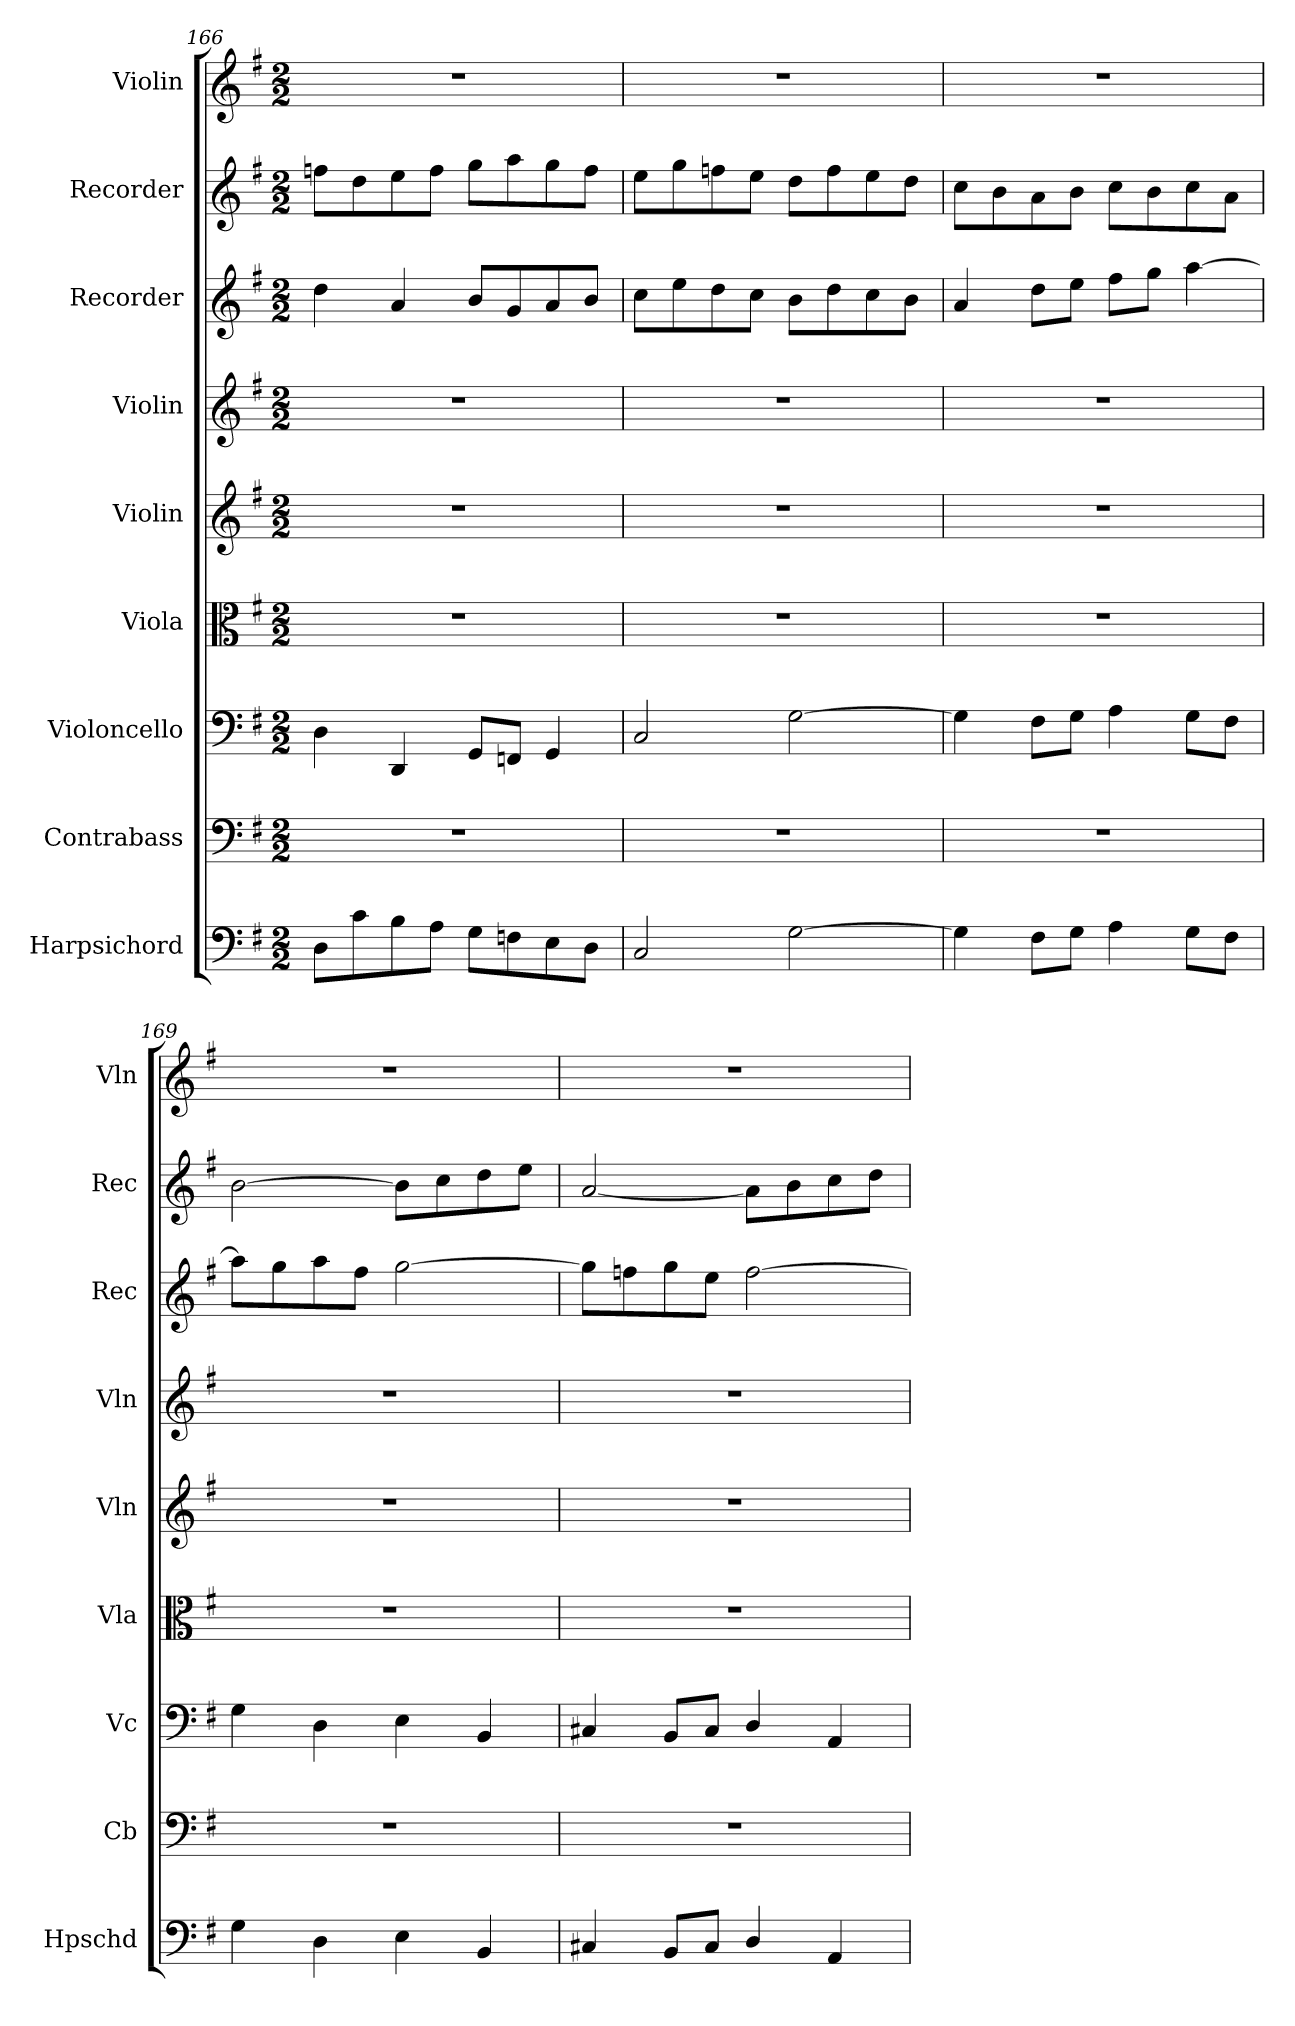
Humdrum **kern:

**kern	**kern	**kern	**kern	**kern	**kern	**kern	**kern	**kern
*part9	*part8	*part7	*part6	*part5	*part4	*part3	*part2	*part1
*staff9	*staff8	*staff7	*staff6	*staff5	*staff4	*staff3	*staff2	*staff1
*I"Harpsichord	*I"Contrabass	*I"Violoncello	*I"Viola	*I"Violin	*I"Violin	*I"Recorder	*I"Recorder	*I"Violin
*I'Hpschd	*I'Cb	*I'Vc	*I'Vla	*I'Vln	*I'Vln	*I'Rec	*I'Rec	*I'Vln
*clefF4	*clefF4	*clefF4	*clefC3	*clefG2	*clefG2	*clefG2	*clefG2	*clefG2
*	*ITrd7c12	*	*	*	*	*	*	*
*k[f#]	*k[f#]	*k[f#]	*k[f#]	*k[f#]	*k[f#]	*k[f#]	*k[f#]	*k[f#]
*G:	*G:	*G:	*G:	*G:	*G:	*G:	*G:	*G:
*M2/2	*M2/2	*M2/2	*M2/2	*M2/2	*M2/2	*M2/2	*M2/2	*M2/2
=166	=166	=166	=166	=166	=166	=166	=166	=166
8D\L	1r	4D\	1r	1r	1r	4dd\	8ffn\L	1r
8c\	.	.	.	.	.	.	8dd\	.
8B\	.	4DD/	.	.	.	4a/	8ee\	.
8A\J	.	.	.	.	.	.	8ff\J	.
8G\L	.	8GG/L	.	.	.	8b/L	8gg\L	.
8Fn\	.	8FFn/J	.	.	.	8g/	8aa\	.
8E\	.	4GG/	.	.	.	8a/	8gg\	.
8D\J	.	.	.	.	.	8b/J	8ff\J	.
=167	=167	=167	=167	=167	=167	=167	=167	=167
2C/	1r	2C/	1r	1r	1r	8cc\L	8ee\L	1r
.	.	.	.	.	.	8ee\	8gg\	.
.	.	.	.	.	.	8dd\	8ffn\	.
.	.	.	.	.	.	8cc\J	8ee\J	.
[2G\	.	[2G\	.	.	.	8b\L	8dd\L	.
.	.	.	.	.	.	8dd\	8ff\	.
.	.	.	.	.	.	8cc\	8ee\	.
.	.	.	.	.	.	8b\J	8dd\J	.
=168	=168	=168	=168	=168	=168	=168	=168	=168
4G\]	1r	4G\]	1r	1r	1r	4a/	8cc\L	1r
.	.	.	.	.	.	.	8b\	.
8F#\L	.	8F#\L	.	.	.	8dd\L	8a\	.
8G\J	.	8G\J	.	.	.	8ee\J	8b\J	.
4A\	.	4A\	.	.	.	8ff#\L	8cc\L	.
.	.	.	.	.	.	8gg\J	8b\	.
8G\L	.	8G\L	.	.	.	[4aa\	8cc\	.
8F#\J	.	8F#\J	.	.	.	.	8a\J	.
=169	=169	=169	=169	=169	=169	=169	=169	=169
4G\	1r	4G\	1r	1r	1r	8aa\L]	[2b\	1r
.	.	.	.	.	.	8gg\	.	.
4D\	.	4D\	.	.	.	8aa\	.	.
.	.	.	.	.	.	8ff#\J	.	.
4E\	.	4E\	.	.	.	[2gg\	8b\L]	.
.	.	.	.	.	.	.	8cc\	.
4BB/	.	4BB/	.	.	.	.	8dd\	.
.	.	.	.	.	.	.	8ee\J	.
=170	=170	=170	=170	=170	=170	=170	=170	=170
4C#X/	1r	4C#X/	1r	1r	1r	8gg\L]	[2a/	1r
.	.	.	.	.	.	8ffn\	.	.
8BB/L	.	8BB/L	.	.	.	8gg\	.	.
8C#/J	.	8C#/J	.	.	.	8ee\J	.	.
4D/	.	4D/	.	.	.	[2ff\	8a\L]	.
.	.	.	.	.	.	.	8b\	.
4AA/	.	4AA/	.	.	.	.	8cc\	.
.	.	.	.	.	.	.	8dd\J	.
=	=	=	=	=	=	=	=	=
*-	*-	*-	*-	*-	*-	*-	*-	*-
